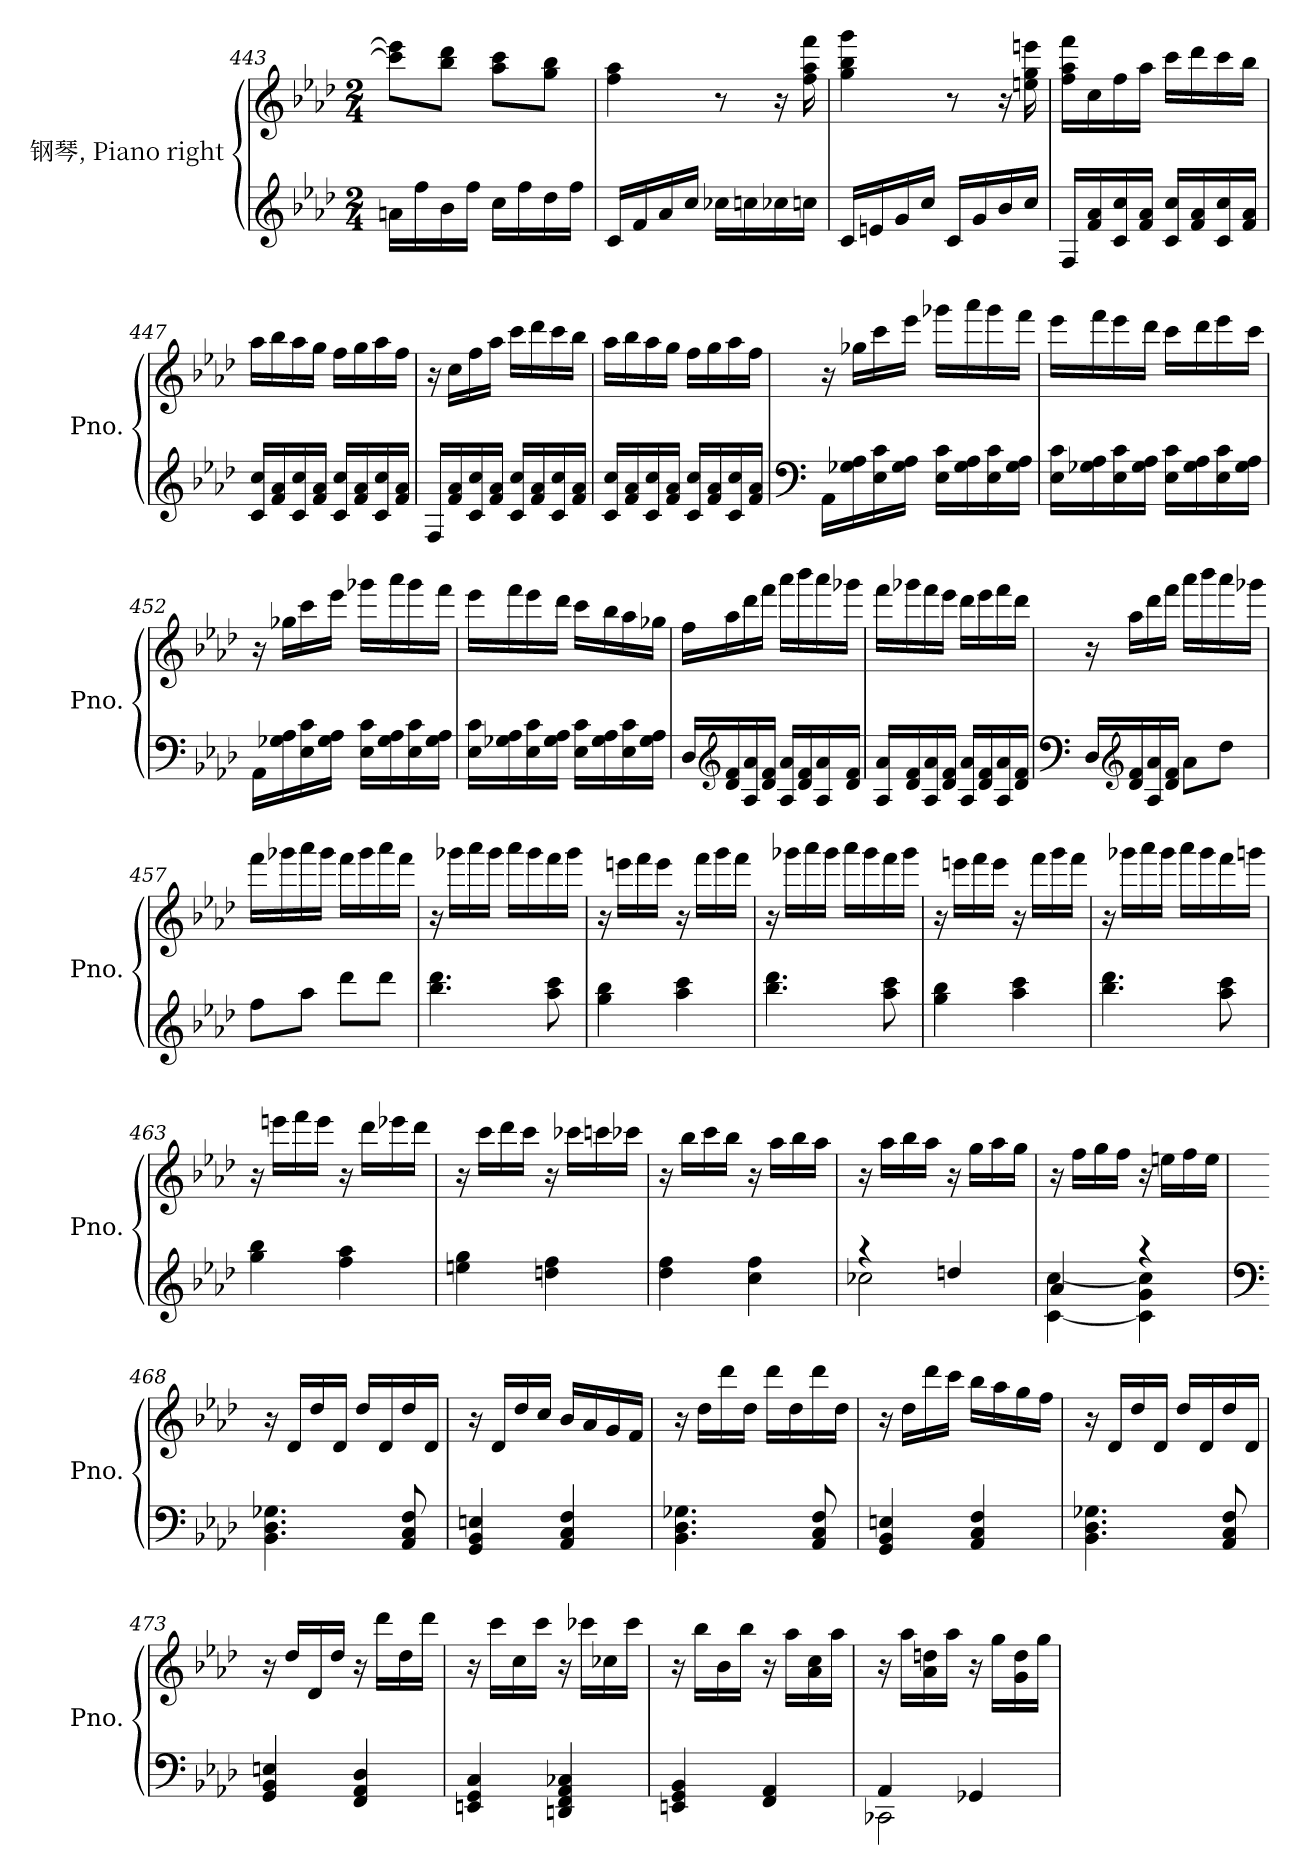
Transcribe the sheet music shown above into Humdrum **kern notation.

**kern	**kern
*part1	*part1
*staff2	*staff1
*I"钢琴, Piano right	*
*I'Pno.	*
!!LO:LB:g=z
*clefG2	*clefG2
*k[b-e-a-d-]	*k[b-e-a-d-]
*M2/4	*M2/4
*MM146	*MM146
=443	=443
16an\LL	8ccc\] 8eee-\]L
16ff\	.
*	*MM144
16b-\	8bb-\ 8ddd-\J
16ff\JJ	.
16cc\LL	8aa-\ 8ccc\L
16ff\	.
16dd-\	8gg\ 8bb-\J
16ff\JJ	.
=444	=444
*	*MM146
16c/LL	4ff\ 4aa-\
16f/	.
16a-/	.
16cc/JJ	.
*	*MM147
16cc-X\LL	8r
16ccn\	.
16cc-X\	16r
*	*MM143
16ccn\JJ	16ff\ 16aa-\ 16fff\
=445	=445
16c/LL	4gg\ 4bb-\ 4ggg\
16en/	.
16g/	.
16cc/JJ	.
16c/LL	8r
16g/	.
16b-/	16r
*	*MM136
16cc/JJ	16een\ 16gg\ 16eeen\
=446	=446
*	*MM143
16F/LL	16ff\ 16aa-\ 16fff\LL
*	*MM144
16f/ 16a-/	16cc\
16c/ 16cc/	16ff\
16f/ 16a-/JJ	16aa-\JJ
16c/ 16cc/LL	16ccc\LL
16f/ 16a-/	16ddd-\
16c/ 16cc/	16ccc\
16f/ 16a-/JJ	16bb-\JJ
!!LO:LB:g=z
=447	=447
16c/ 16cc/LL	16aa-\LL
16f/ 16a-/	16bb-\
16c/ 16cc/	16aa-\
16f/ 16a-/JJ	16gg\JJ
16c/ 16cc/LL	16ff\LL
16f/ 16a-/	16gg\
16c/ 16cc/	16aa-\
16f/ 16a-/JJ	16ff\JJ
=448	=448
*	*MM100
16F/LL	16r
16f/ 16a-/	16cc\LL
16c/ 16cc/	16ff\
*	*MM144
16f/ 16a-/JJ	16aa-\JJ
16c/ 16cc/LL	16ccc\LL
16f/ 16a-/	16ddd-\
16c/ 16cc/	16ccc\
16f/ 16a-/JJ	16bb-\JJ
=449	=449
16c/ 16cc/LL	16aa-\LL
16f/ 16a-/	16bb-\
16c/ 16cc/	16aa-\
16f/ 16a-/JJ	16gg\JJ
16c/ 16cc/LL	16ff\LL
16f/ 16a-/	16gg\
16c/ 16cc/	16aa-\
16f/ 16a-/JJ	16ff\JJ
=450	=450
*clefF4	*
*	*MM100
16AA-\LL	16r
16G-X\ 16A-\	16gg-X\LL
16E-\ 16c\	16ccc\
16G-\ 16A-\JJ	16eee-\JJ
*	*MM146
16E-\ 16c\LL	16ggg-X\LL
16G-\ 16A-\	16aaa-\
16E-\ 16c\	16ggg-\
16G-\ 16A-\JJ	16fff\JJ
!!LO:LB:g=z
=451	=451
*	*MM150
16E-\ 16c\LL	16eee-\LL
16G-X\ 16A-\	16fff\
*	*MM148
16E-\ 16c\	16eee-\
16G-\ 16A-\JJ	16ddd-\JJ
16E-\ 16c\LL	16ccc\LL
*	*MM144
16G-\ 16A-\	16ddd-\
16E-\ 16c\	16eee-\
16G-\ 16A-\JJ	16ccc\JJ
=452	=452
*	*MM100
16AA-\LL	16r
16G-X\ 16A-\	16gg-X\LL
16E-\ 16c\	16ccc\
16G-\ 16A-\JJ	16eee-\JJ
16E-\ 16c\LL	16ggg-X\LL
16G-\ 16A-\	16aaa-\
16E-\ 16c\	16ggg-\
16G-\ 16A-\JJ	16fff\JJ
=453	=453
16E-\ 16c\LL	16eee-\LL
*	*MM148
16G-X\ 16A-\	16fff\
16E-\ 16c\	16eee-\
16G-\ 16A-\JJ	16ddd-\JJ
*	*MM144
16E-\ 16c\LL	16ccc\LL
16G-\ 16A-\	16bb-\
16E-\ 16c\	16aa-\
16G-\ 16A-\JJ	16gg-X\JJ
!!LO:PB:g=z
=454	=454
*	*MM144
16D-/LL	16ff\LL
*clefG2	*
16d-/ 16f/	16aa-\
*	*MM145
16A-/ 16a-/	16ddd-\
16d-/ 16f/JJ	16fff\JJ
16A-/ 16a-/LL	16aaa-\LL
16d-/ 16f/	16bbb-\
*	*MM149
16A-/ 16a-/	16aaa-\
16d-/ 16f/JJ	16ggg-X\JJ
=455	=455
16A-/ 16a-/LL	16fff\LL
16d-/ 16f/	16ggg-X\
*	*MM147
16A-/ 16a-/	16fff\
16d-/ 16f/JJ	16eee-\JJ
*	*MM145
16A-/ 16a-/LL	16ddd-\LL
16d-/ 16f/	16eee-\
*	*MM143
16A-/ 16a-/	16fff\
16d-/ 16f/JJ	16ddd-\JJ
=456	=456
*clefF4	*
*	*MM100
16D-/LL	16r
*clefG2	*
16d-/ 16f/	16aa-\LL
16A-/ 16a-/	16ddd-\
*	*MM146
16d-/ 16f/JJ	16fff\JJ
8a-\L	16aaa-\LL
.	16bbb-\
*	*MM148
8dd-\J	16aaa-\
.	16ggg-X\JJ
!!LO:LB:g=z
=457	=457
8ff\L	16fff\LL
*	*MM149
.	16ggg-X\
*	*MM148
8aa-\J	16aaa-\
.	16ggg-\JJ
8ddd-\L	16fff\LL
.	16ggg-\
*	*MM142
8ddd-\J	16aaa-\
*	*MM141
.	16fff\JJ
=458	=458
*	*MM142
4.bb-\ 4.ddd-\	16r
.	16ggg-X\LL
.	16aaa-\
.	16ggg-\JJ
*	*MM146
.	16aaa-\LL
.	16ggg-\
*	*MM139
8aa-\ 8ccc\	16fff\
.	16ggg-\JJ
=459	=459
4gg\ 4bb-\	16r
.	16eeen\LL
.	16fff\
.	16eee\JJ
4aa-\ 4ccc\	16r
.	16fff\LL
.	16ggg\
.	16fff\JJ
!!LO:LB:g=z
=460	=460
*	*MM142
4.bb-\ 4.ddd-\	16r
.	16ggg-X\LL
.	16aaa-\
.	16ggg-\JJ
*	*MM144
.	16aaa-\LL
.	16ggg-\
*	*MM139
8aa-\ 8ccc\	16fff\
.	16ggg-\JJ
=461	=461
4gg\ 4bb-\	16r
.	16eeen\LL
.	16fff\
.	16eee\JJ
4aa-\ 4ccc\	16r
.	16fff\LL
.	16ggg\
.	16fff\JJ
=462	=462
*	*MM142
4.bb-\ 4.ddd-\	16r
.	16ggg-X\LL
.	16aaa-\
.	16ggg-\JJ
*	*MM144
.	16aaa-\LL
.	16ggg-\
*	*MM139
8aa-\ 8ccc\	16fff\
.	16gggn\JJ
!!LO:LB:g=z
=463	=463
4gg\ 4bb-\	16r
.	16eeen\LL
.	16fff\
.	16eee\JJ
4ff\ 4aa-\	16r
.	16ddd-\LL
.	16eee-X\
.	16ddd-\JJ
=464	=464
4een\ 4gg\	16r
.	16ccc\LL
.	16ddd-\
.	16ccc\JJ
4ddn\ 4ff\	16r
.	16ccc-X\LL
.	16cccn\
.	16ccc-X\JJ
=465	=465
4dd-\ 4ff\	16r
.	16bb-\LL
.	16ccc\
.	16bb-\JJ
4cc\ 4ff\	16r
.	16aa-\LL
.	16bb-\
.	16aa-\JJ
=466	=466
*^	*
4r	2cc-X\	16r
.	.	16aa-\LL
.	.	16bb-\
.	.	16aa-\JJ
4ddn/	.	16r
.	.	16gg\LL
.	.	16aa-\
.	.	16gg\JJ
!!LO:LB:g=z
=467	=467	=467
4a-/	[4c\ [4cc\	16r
.	.	16ff\LL
.	.	16gg\
.	.	16ff\JJ
4r	4c\] 4g\ 4cc\]	16r
.	.	16een\LL
.	.	16ff\
.	.	16ee\JJ
*v	*v	*
=468	=468
*clefF4	*
*	*MM142
4.BB-\ 4.D-\ 4.G-X\	16r
.	16d-/LL
.	16dd-/
.	16d-/JJ
*	*MM145
.	16dd-/LL
.	16d-/
*	*MM139
8AA-/ 8C/ 8F/	16dd-/
.	16d-/JJ
=469	=469
4GG/ 4BB-/ 4En/	16r
.	16d-/LL
.	16dd-/
.	16cc/JJ
4AA-/ 4C/ 4F/	16b-/LL
.	16a-/
.	16g/
.	16f/JJ
=470	=470
*	*MM142
4.BB-\ 4.D-\ 4.G-X\	16r
.	16dd-\LL
.	16ddd-\
.	16dd-\JJ
*	*MM144
.	16ddd-\LL
.	16dd-\
*	*MM139
8AA-/ 8C/ 8F/	16ddd-\
.	16dd-\JJ
!!LO:LB:g=z
=471	=471
4GG/ 4BB-/ 4En/	16r
.	16dd-\LL
.	16ddd-\
.	16ccc\JJ
4AA-/ 4C/ 4F/	16bb-\LL
.	16aa-\
.	16gg\
.	16ff\JJ
=472	=472
*	*MM142
4.BB-\ 4.D-\ 4.G-X\	16r
.	16d-/LL
.	16dd-/
.	16d-/JJ
*	*MM144
.	16dd-/LL
.	16d-/
*	*MM139
8AA-/ 8C/ 8F/	16dd-/
.	16d-/JJ
=473	=473
4GG/ 4BB-/ 4En/	16r
.	16dd-/LL
.	16d-/
.	16dd-/JJ
*	*MM144
4FF/ 4AA-/ 4D-/	16r
.	16ddd-\LL
.	16dd-\
.	16ddd-\JJ
=474	=474
*	*MM142
4EEn/ 4GG/ 4C/	16r
.	16ccc\LL
.	16cc\
.	16ccc\JJ
4DDn/ 4FF/ 4AA-/ 4C-X/	16r
.	16ccc-X\LL
.	16cc-X\
.	16ccc-\JJ
!!LO:PB:g=z
=475	=475
4EEn/ 4GG/ 4BB-/	16r
.	16bb-\LL
.	16b-\
.	16bb-\JJ
4FF/ 4AA-/	16r
.	16aa-\LL
.	16a-\ 16cc\
.	16aa-\JJ
=476	=476
*^	*
4AA-/	2CC-X\	16r
.	.	16aa-\LL
.	.	16a-\ 16ddn\
.	.	16aa-\JJ
*	*	*MM140
4GG-X/	.	16r
.	.	16gg\LL
.	.	16g\ 16dd\
.	.	16gg\JJ
*v	*v	*
=	=
*-	*-
